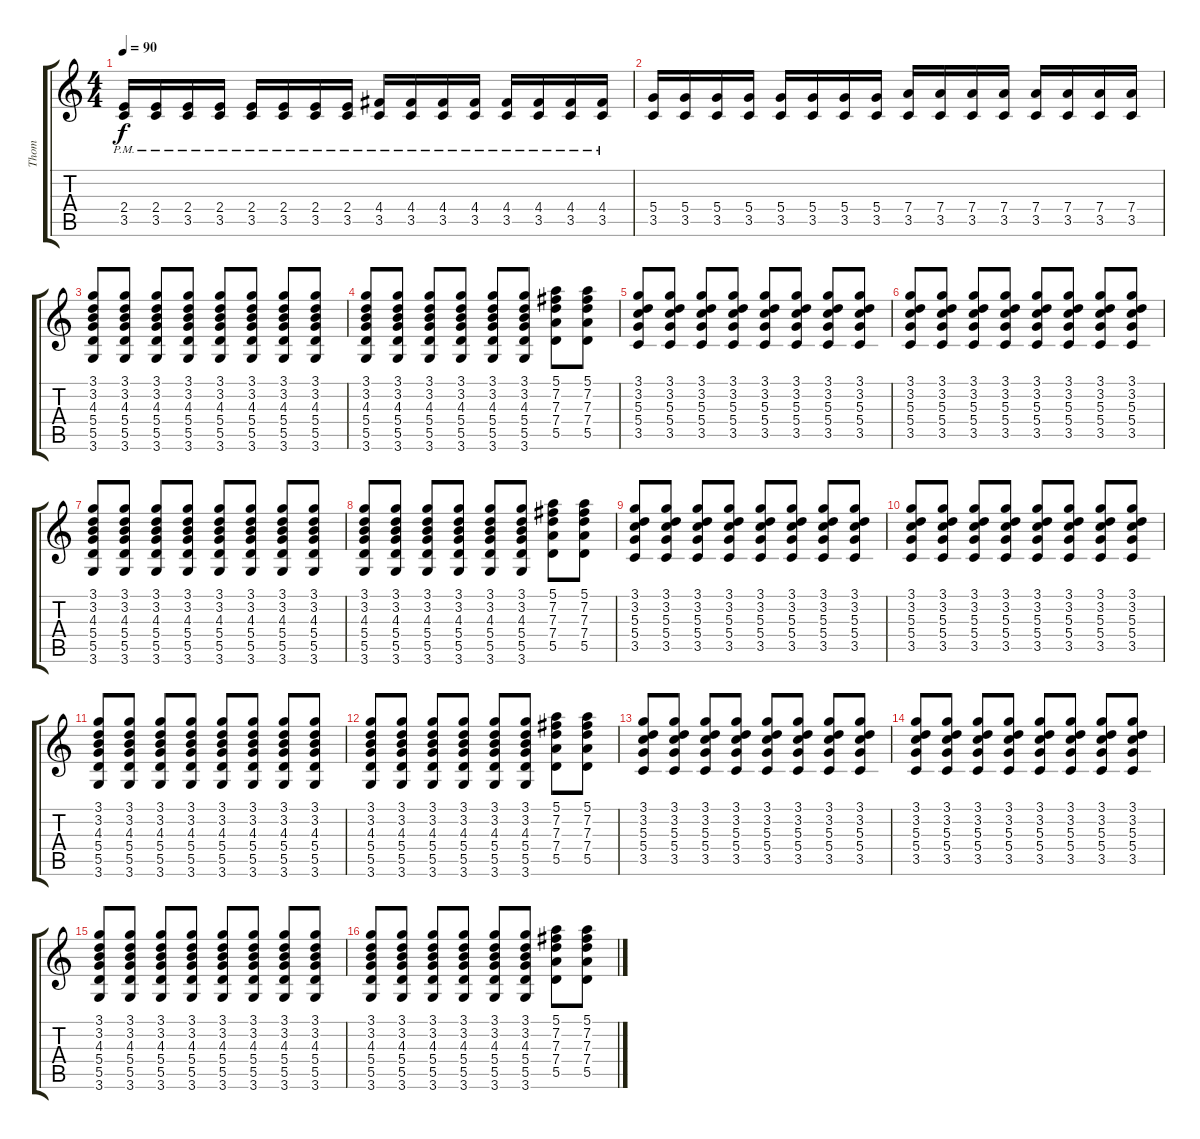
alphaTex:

\track ("Thom" "Thom") {instrument electricguitarjazz}
\staff {score tabs}
\tuning (E4 B3 G3 D3 A2 E2) {hide}
\ts (4 4)
\tempo 90
\clef g2
\ks c
(2.4{pm} 3.5{pm}).16{dy f} (2.4{pm} 3.5{pm}).16 (2.4{pm} 3.5{pm}).16 (2.4{pm} 3.5{pm}).16 (2.4{pm} 3.5{pm}).16 (2.4{pm} 3.5{pm}).16 (2.4{pm} 3.5{pm}).16 (2.4{pm} 3.5{pm}).16 (4.4{pm} 3.5{pm}).16 (4.4{pm} 3.5{pm}).16 (4.4{pm} 3.5{pm}).16 (4.4{pm} 3.5{pm}).16 (4.4{pm} 3.5{pm}).16 (4.4{pm} 3.5{pm}).16 (4.4{pm} 3.5{pm}).16 (4.4{pm} 3.5{pm}).16 |
(5.4 3.5).16 (5.4 3.5).16 (5.4 3.5).16 (5.4 3.5).16 (5.4 3.5).16 (5.4 3.5).16 (5.4 3.5).16 (5.4 3.5).16 (7.4 3.5).16 (7.4 3.5).16 (7.4 3.5).16 (7.4 3.5).16 (7.4 3.5).16 (7.4 3.5).16 (7.4 3.5).16 (7.4 3.5).16 |
(3.1 3.2 4.3 5.4 5.5 3.6).8 (3.1 3.2 4.3 5.4 5.5 3.6).8 (3.1 3.2 4.3 5.4 5.5 3.6).8 (3.1 3.2 4.3 5.4 5.5 3.6).8 (3.1 3.2 4.3 5.4 5.5 3.6).8 (3.1 3.2 4.3 5.4 5.5 3.6).8 (3.1 3.2 4.3 5.4 5.5 3.6).8 (3.1 3.2 4.3 5.4 5.5 3.6).8 |
(3.1 3.2 4.3 5.4 5.5 3.6).8 (3.1 3.2 4.3 5.4 5.5 3.6).8 (3.1 3.2 4.3 5.4 5.5 3.6).8 (3.1 3.2 4.3 5.4 5.5 3.6).8 (3.1 3.2 4.3 5.4 5.5 3.6).8 (3.1 3.2 4.3 5.4 5.5 3.6).8 (5.1 7.2 7.3 7.4 5.5).8 (5.1 7.2 7.3 7.4 5.5).8 |
(3.1 3.2 5.3 5.4 3.5).8 (3.1 3.2 5.3 5.4 3.5).8 (3.1 3.2 5.3 5.4 3.5).8 (3.1 3.2 5.3 5.4 3.5).8 (3.1 3.2 5.3 5.4 3.5).8 (3.1 3.2 5.3 5.4 3.5).8 (3.1 3.2 5.3 5.4 3.5).8 (3.1 3.2 5.3 5.4 3.5).8 |
(3.1 3.2 5.3 5.4 3.5).8 (3.1 3.2 5.3 5.4 3.5).8 (3.1 3.2 5.3 5.4 3.5).8 (3.1 3.2 5.3 5.4 3.5).8 (3.1 3.2 5.3 5.4 3.5).8 (3.1 3.2 5.3 5.4 3.5).8 (3.1 3.2 5.3 5.4 3.5).8 (3.1 3.2 5.3 5.4 3.5).8 |
(3.1 3.2 4.3 5.4 5.5 3.6).8 (3.1 3.2 4.3 5.4 5.5 3.6).8 (3.1 3.2 4.3 5.4 5.5 3.6).8 (3.1 3.2 4.3 5.4 5.5 3.6).8 (3.1 3.2 4.3 5.4 5.5 3.6).8 (3.1 3.2 4.3 5.4 5.5 3.6).8 (3.1 3.2 4.3 5.4 5.5 3.6).8 (3.1 3.2 4.3 5.4 5.5 3.6).8 |
(3.1 3.2 4.3 5.4 5.5 3.6).8 (3.1 3.2 4.3 5.4 5.5 3.6).8 (3.1 3.2 4.3 5.4 5.5 3.6).8 (3.1 3.2 4.3 5.4 5.5 3.6).8 (3.1 3.2 4.3 5.4 5.5 3.6).8 (3.1 3.2 4.3 5.4 5.5 3.6).8 (5.1 7.2 7.3 7.4 5.5).8 (5.1 7.2 7.3 7.4 5.5).8 |
(3.1 3.2 5.3 5.4 3.5).8 (3.1 3.2 5.3 5.4 3.5).8 (3.1 3.2 5.3 5.4 3.5).8 (3.1 3.2 5.3 5.4 3.5).8 (3.1 3.2 5.3 5.4 3.5).8 (3.1 3.2 5.3 5.4 3.5).8 (3.1 3.2 5.3 5.4 3.5).8 (3.1 3.2 5.3 5.4 3.5).8 |
(3.1 3.2 5.3 5.4 3.5).8 (3.1 3.2 5.3 5.4 3.5).8 (3.1 3.2 5.3 5.4 3.5).8 (3.1 3.2 5.3 5.4 3.5).8 (3.1 3.2 5.3 5.4 3.5).8 (3.1 3.2 5.3 5.4 3.5).8 (3.1 3.2 5.3 5.4 3.5).8 (3.1 3.2 5.3 5.4 3.5).8 |
(3.1 3.2 4.3 5.4 5.5 3.6).8 (3.1 3.2 4.3 5.4 5.5 3.6).8 (3.1 3.2 4.3 5.4 5.5 3.6).8 (3.1 3.2 4.3 5.4 5.5 3.6).8 (3.1 3.2 4.3 5.4 5.5 3.6).8 (3.1 3.2 4.3 5.4 5.5 3.6).8 (3.1 3.2 4.3 5.4 5.5 3.6).8 (3.1 3.2 4.3 5.4 5.5 3.6).8 |
(3.1 3.2 4.3 5.4 5.5 3.6).8 (3.1 3.2 4.3 5.4 5.5 3.6).8 (3.1 3.2 4.3 5.4 5.5 3.6).8 (3.1 3.2 4.3 5.4 5.5 3.6).8 (3.1 3.2 4.3 5.4 5.5 3.6).8 (3.1 3.2 4.3 5.4 5.5 3.6).8 (5.1 7.2 7.3 7.4 5.5).8 (5.1 7.2 7.3 7.4 5.5).8 |
(3.1 3.2 5.3 5.4 3.5).8 (3.1 3.2 5.3 5.4 3.5).8 (3.1 3.2 5.3 5.4 3.5).8 (3.1 3.2 5.3 5.4 3.5).8 (3.1 3.2 5.3 5.4 3.5).8 (3.1 3.2 5.3 5.4 3.5).8 (3.1 3.2 5.3 5.4 3.5).8 (3.1 3.2 5.3 5.4 3.5).8 |
(3.1 3.2 5.3 5.4 3.5).8 (3.1 3.2 5.3 5.4 3.5).8 (3.1 3.2 5.3 5.4 3.5).8 (3.1 3.2 5.3 5.4 3.5).8 (3.1 3.2 5.3 5.4 3.5).8 (3.1 3.2 5.3 5.4 3.5).8 (3.1 3.2 5.3 5.4 3.5).8 (3.1 3.2 5.3 5.4 3.5).8 |
(3.1 3.2 4.3 5.4 5.5 3.6).8 (3.1 3.2 4.3 5.4 5.5 3.6).8 (3.1 3.2 4.3 5.4 5.5 3.6).8 (3.1 3.2 4.3 5.4 5.5 3.6).8 (3.1 3.2 4.3 5.4 5.5 3.6).8 (3.1 3.2 4.3 5.4 5.5 3.6).8 (3.1 3.2 4.3 5.4 5.5 3.6).8 (3.1 3.2 4.3 5.4 5.5 3.6).8 |
(3.1 3.2 4.3 5.4 5.5 3.6).8 (3.1 3.2 4.3 5.4 5.5 3.6).8 (3.1 3.2 4.3 5.4 5.5 3.6).8 (3.1 3.2 4.3 5.4 5.5 3.6).8 (3.1 3.2 4.3 5.4 5.5 3.6).8 (3.1 3.2 4.3 5.4 5.5 3.6).8 (5.1 7.2 7.3 7.4 5.5).8 (5.1 7.2 7.3 7.4 5.5).8
